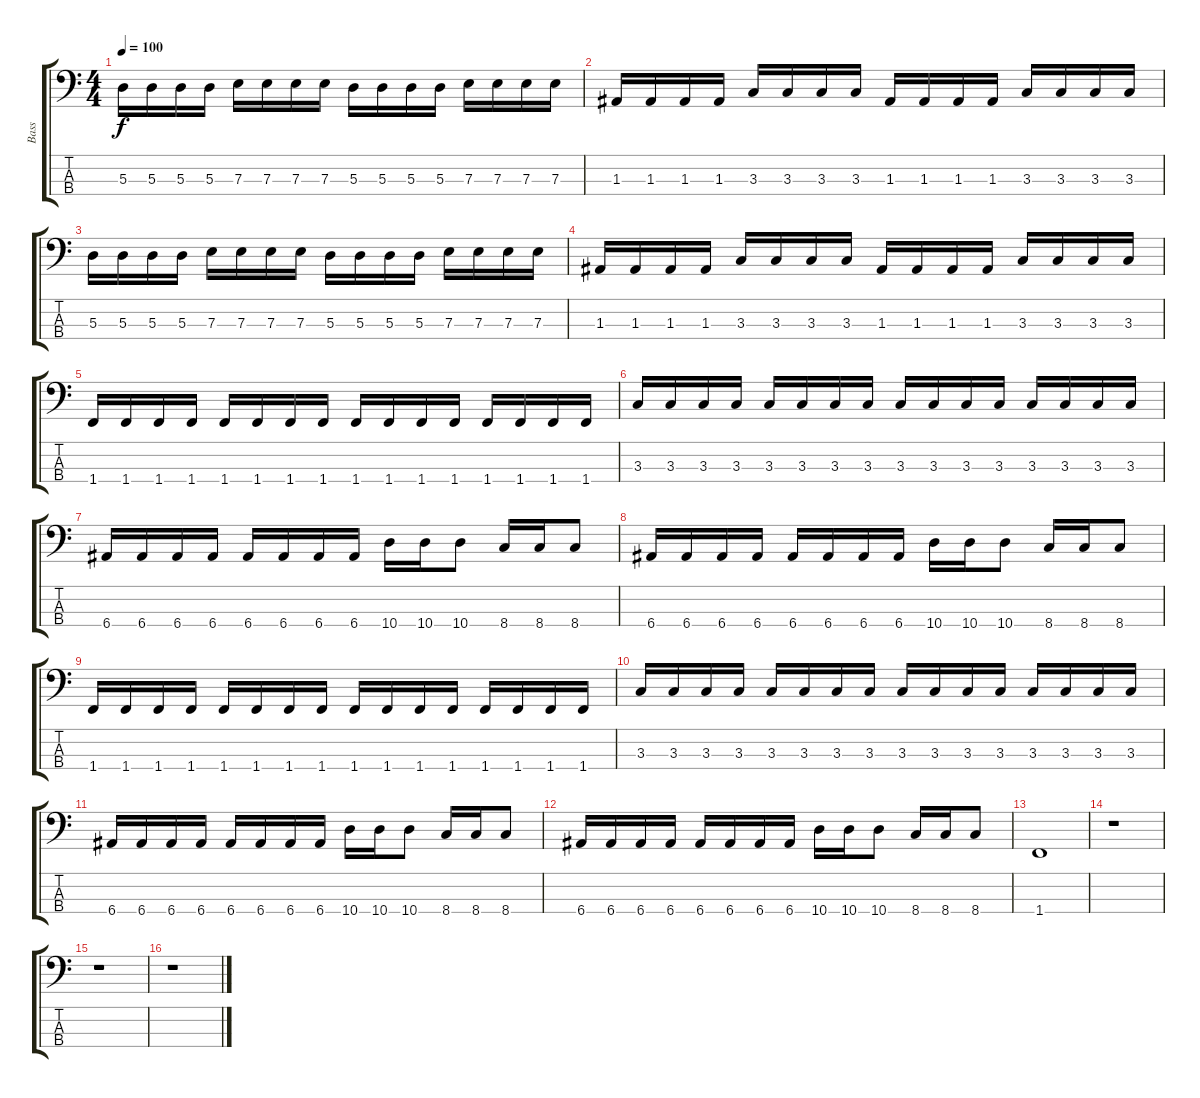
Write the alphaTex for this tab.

\track ("Bass" "Bass") {instrument electricbasspick}
\staff {score tabs}
\tuning (G2 D2 A1 E1) {hide}
\ts (4 4)
\tempo 100
\clef f4
\ks c
5.3.16{dy f} 5.3.16 5.3.16 5.3.16 7.3.16 7.3.16 7.3.16 7.3.16 5.3.16 5.3.16 5.3.16 5.3.16 7.3.16 7.3.16 7.3.16 7.3.16 |
1.3.16 1.3.16 1.3.16 1.3.16 3.3.16 3.3.16 3.3.16 3.3.16 1.3.16 1.3.16 1.3.16 1.3.16 3.3.16 3.3.16 3.3.16 3.3.16 |
5.3.16 5.3.16 5.3.16 5.3.16 7.3.16 7.3.16 7.3.16 7.3.16 5.3.16 5.3.16 5.3.16 5.3.16 7.3.16 7.3.16 7.3.16 7.3.16 |
1.3.16 1.3.16 1.3.16 1.3.16 3.3.16 3.3.16 3.3.16 3.3.16 1.3.16 1.3.16 1.3.16 1.3.16 3.3.16 3.3.16 3.3.16 3.3.16 |
1.4.16 1.4.16 1.4.16 1.4.16 1.4.16 1.4.16 1.4.16 1.4.16 1.4.16 1.4.16 1.4.16 1.4.16 1.4.16 1.4.16 1.4.16 1.4.16 |
3.3.16 3.3.16 3.3.16 3.3.16 3.3.16 3.3.16 3.3.16 3.3.16 3.3.16 3.3.16 3.3.16 3.3.16 3.3.16 3.3.16 3.3.16 3.3.16 |
6.4.16 6.4.16 6.4.16 6.4.16 6.4.16 6.4.16 6.4.16 6.4.16 10.4.16 10.4.16 10.4.8 8.4.16 8.4.16 8.4.8 |
6.4.16 6.4.16 6.4.16 6.4.16 6.4.16 6.4.16 6.4.16 6.4.16 10.4.16 10.4.16 10.4.8 8.4.16 8.4.16 8.4.8 |
1.4.16 1.4.16 1.4.16 1.4.16 1.4.16 1.4.16 1.4.16 1.4.16 1.4.16 1.4.16 1.4.16 1.4.16 1.4.16 1.4.16 1.4.16 1.4.16 |
3.3.16 3.3.16 3.3.16 3.3.16 3.3.16 3.3.16 3.3.16 3.3.16 3.3.16 3.3.16 3.3.16 3.3.16 3.3.16 3.3.16 3.3.16 3.3.16 |
6.4.16 6.4.16 6.4.16 6.4.16 6.4.16 6.4.16 6.4.16 6.4.16 10.4.16 10.4.16 10.4.8 8.4.16 8.4.16 8.4.8 |
6.4.16 6.4.16 6.4.16 6.4.16 6.4.16 6.4.16 6.4.16 6.4.16 10.4.16 10.4.16 10.4.8 8.4.16 8.4.16 8.4.8 |
1.4.1 |
r.1 |
r.1 |
r.1
